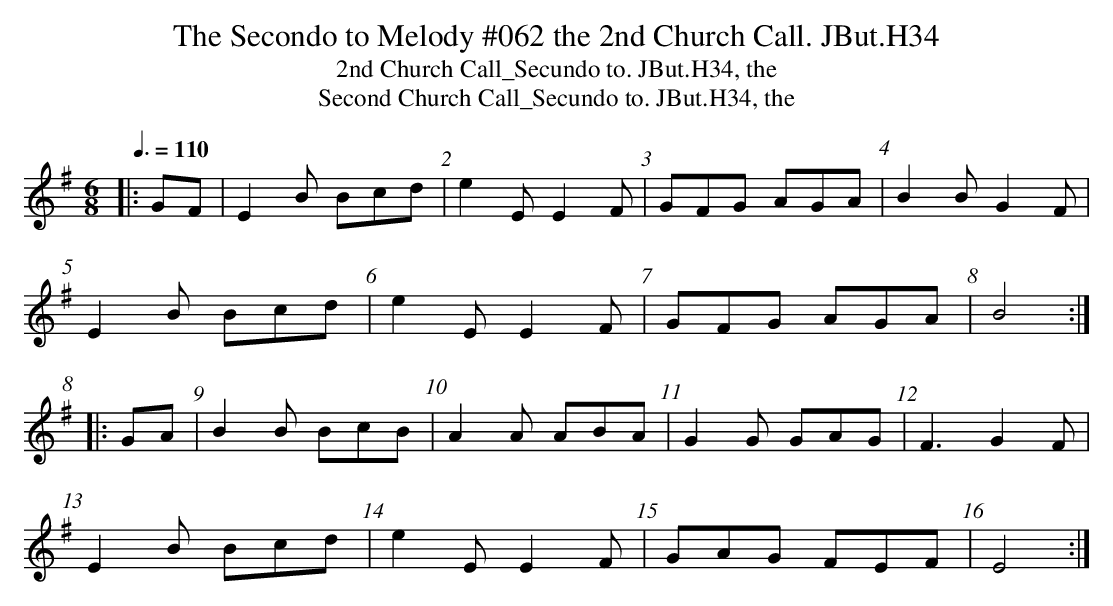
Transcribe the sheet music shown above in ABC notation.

X:1
T:Secondo to Melody #062 the 2nd Church Call. JBut.H34, The
T:2nd Church Call_Secundo to. JBut.H34, the
T:Second Church Call_Secundo to. JBut.H34, the
M:6/8
L:1/8
Q:3/8=110
K:G
|: GF | E2 B Bcd | e2 E E2 F | GFG AGA | B2 B G2 F |
E2 B Bcd | e2 E E2 F | GFG AGA | B4 :|
|: GA | B2 B BcB | A2 A ABA | G2 G GAG | F3 G2 F |
E2 B Bcd | e2 E E2 F | GAG FEF | E4 :|
